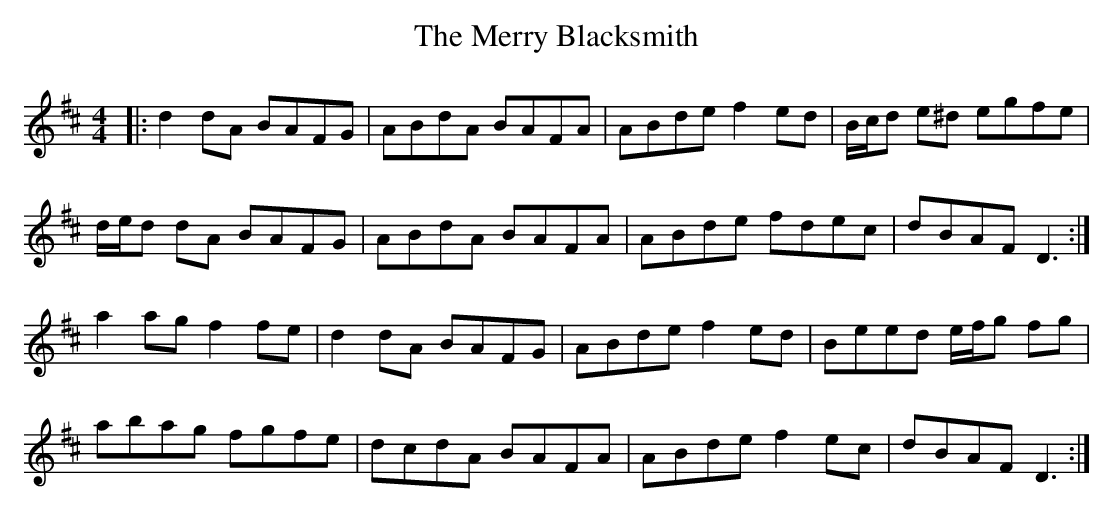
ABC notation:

X:1
T: The Merry Blacksmith
M: 4/4
L: 1/8
K: Dmaj
|:d2 dA BAFG|ABdA BAFA|ABde f2 ed|B/c/d e^d egfe|
d/e/d dA BAFG|ABdA BAFA|ABde fdec|dBAF D3:|
a2 ag f2 fe|d2 dA BAFG|ABde f2 ed|Beed e/f/g fg|
abag fgfe|dcdA BAFA|ABde f2 ec|dBAF D3:|
